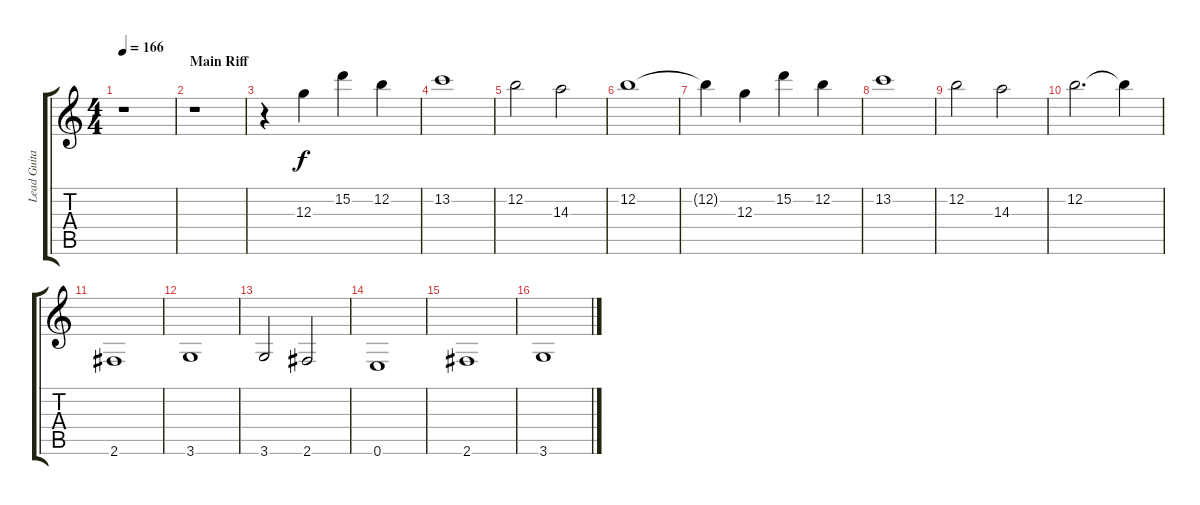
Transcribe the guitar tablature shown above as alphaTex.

\track ("Lead Guitar" "Lead Guita") {instrument distortionguitar}
\staff {score tabs}
\tuning (E4 B3 G3 D3 A2 E2) {hide}
\ts (4 4)
\tempo 166
\clef g2
\ks c
r.1{dy f} |
\section ("" "Main Riff")
r.1 |
r.4 12.3.4 15.2.4 12.2.4 |
13.2.1 |
12.2.2 14.3.2 |
12.2.1 |
12.2{t}.4 12.3.4 15.2.4 12.2.4 |
13.2.1 |
12.2.2 14.3.2 |
12.2.2{d} 12.2{t}.4 |
2.6.1 |
3.6.1 |
3.6.2 2.6.2 |
0.6.1 |
2.6.1 |
3.6.1
